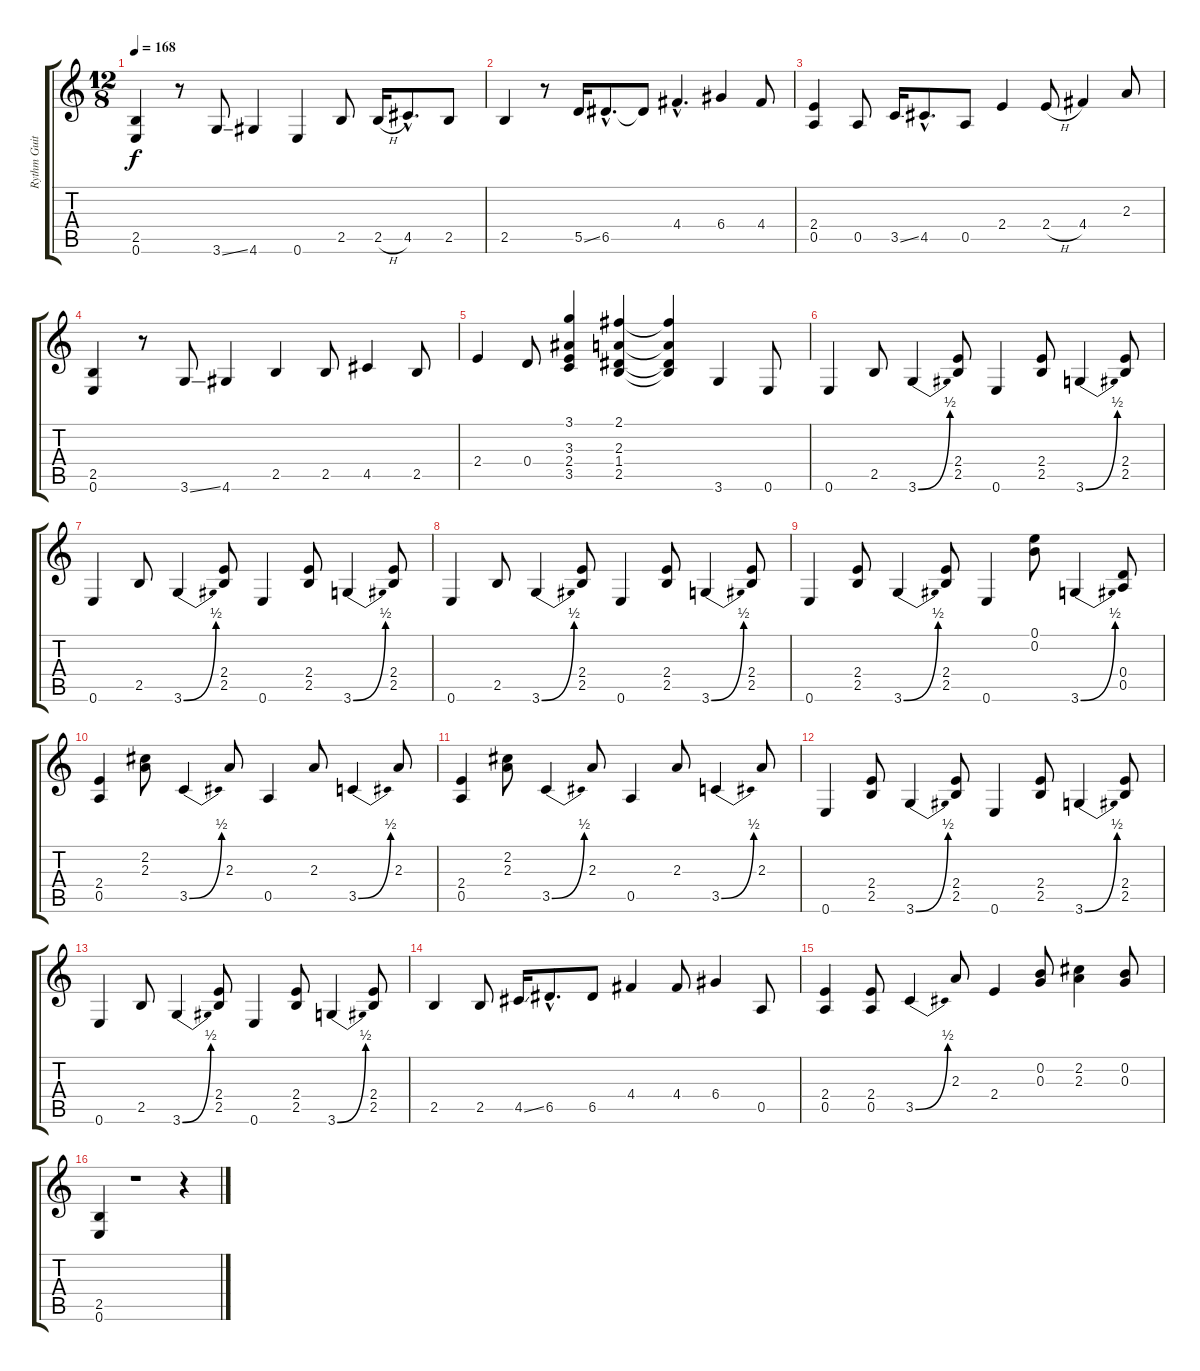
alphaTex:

\track ("Rythm Guitar" "Rythm Guit") {instrument overdrivenguitar}
\staff {score tabs}
\tuning (E4 B3 G3 D3 A2 E2) {hide}
\ts (12 8)
\tempo 168
\clef g2
\ks c
(2.5 0.6).4{dy f} r.8 3.6{ss}.8 4.6.4 0.6.4 2.5.8 2.5{h}.16 4.5{hac}.8{d} 2.5.8 |
2.5.4 r.8 5.5{ss}.16 6.5{hac}.8{d} 6.5{t}.8 4.4{hac}.4{d} 6.4.4 4.4.8 |
(2.4 0.5).4 0.5.8 3.5{ss}.16 4.5{hac}.8{d} 0.5.8 2.4.4 2.4{h}.8 4.4.4 2.3.8 |
(2.5 0.6).4 r.8 3.6{ss}.8 4.6.4 2.5.4 2.5.8 4.5.4 2.5.8 |
2.4.4 0.4.8 (3.1 3.3 2.4 3.5).4 (2.1 2.3 1.4 2.5).4 (2.1{t} 2.3{t} 1.4{t} 2.5{t}).4 3.6.4 0.6.8 |
0.6.4 2.5.8 3.6{be (bend 0 0 60 2)}.4 (2.4 2.5).8 0.6.4 (2.4 2.5).8 3.6{be (bend 0 0 60 2)}.4 (2.4 2.5).8 |
0.6.4 2.5.8 3.6{be (bend 0 0 60 2)}.4 (2.4 2.5).8 0.6.4 (2.4 2.5).8 3.6{be (bend 0 0 60 2)}.4 (2.4 2.5).8 |
0.6.4 2.5.8 3.6{be (bend 0 0 60 2)}.4 (2.4 2.5).8 0.6.4 (2.4 2.5).8 3.6{be (bend 0 0 60 2)}.4 (2.4 2.5).8 |
0.6.4 (2.4 2.5).8 3.6{be (bend 0 0 60 2)}.4 (2.4 2.5).8 0.6.4 (0.1 0.2).8 3.6{be (bend 0 0 60 2)}.4 (0.4 0.5).8 |
(2.4 0.5).4 (2.2 2.3).8 3.5{be (bend 0 0 60 2)}.4 2.3.8 0.5.4 2.3.8 3.5{be (bend 0 0 60 2)}.4 2.3.8 |
(2.4 0.5).4 (2.2 2.3).8 3.5{be (bend 0 0 60 2)}.4 2.3.8 0.5.4 2.3.8 3.5{be (bend 0 0 60 2)}.4 2.3.8 |
0.6.4 (2.4 2.5).8 3.6{be (bend 0 0 60 2)}.4 (2.4 2.5).8 0.6.4 (2.4 2.5).8 3.6{be (bend 0 0 60 2)}.4 (2.4 2.5).8 |
0.6.4 2.5.8 3.6{be (bend 0 0 60 2)}.4 (2.4 2.5).8 0.6.4 (2.4 2.5).8 3.6{be (bend 0 0 60 2)}.4 (2.4 2.5).8 |
2.5.4 2.5.8 4.5{ss}.16 6.5{hac}.8{d} 6.5.8 4.4.4 4.4.8 6.4.4 0.5.8 |
(2.4 0.5).4 (2.4 0.5).8 3.5{be (bend 0 0 60 2)}.4 2.3.8 2.4.4 (0.2 0.3).8 (2.2 2.3).4 (0.2 0.3).8 |
(2.5 0.6).4 r.1 r.4
